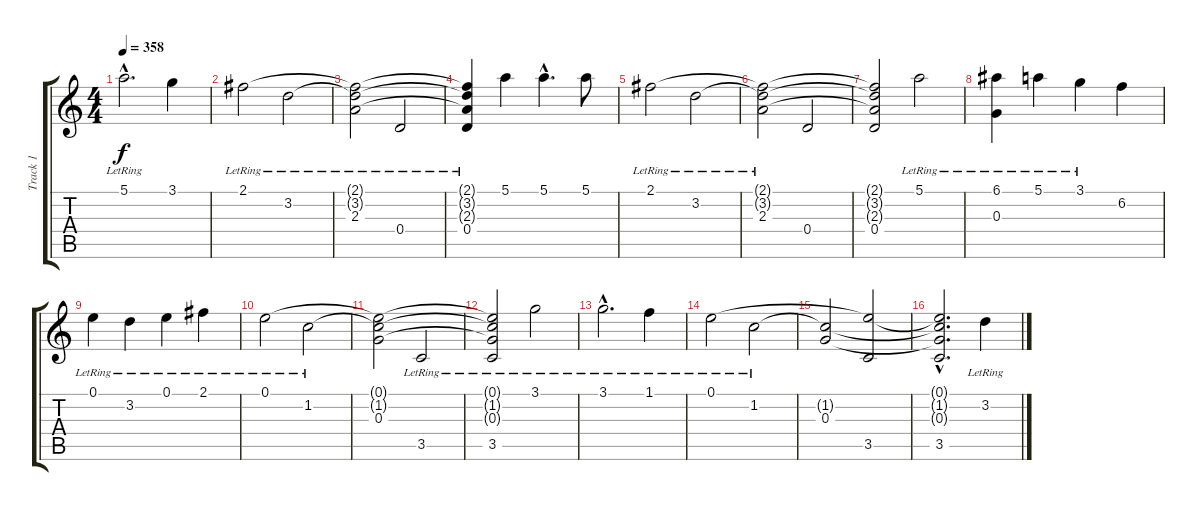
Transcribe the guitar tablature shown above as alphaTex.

\track ("Track 1" "Track 1") {instrument acousticguitarnylon}
\staff {score tabs}
\tuning (E4 B3 G3 D3 A2 E2) {hide}
\ts (4 4)
\tempo 358
\clef g2
\ks c
5.1{hac lr}.2{d dy f} 3.1.4 |
2.1{lr}.2 3.2{lr}.2 |
(2.1{t} 3.2{t} 2.3{lr}).2 0.4{lr}.2 |
(2.1{t} 3.2{t} 2.3{t} 0.4{lr}).4 5.1.4 5.1{hac}.4{d} 5.1.8 |
2.1{lr}.2 3.2{lr}.2 |
(2.1{t} 3.2{t} 2.3{lr}).2 0.4.2 |
(2.1{t} 3.2{t} 2.3{t} 0.4).2 5.1{lr}.2 |
(6.1{lr} 0.3{lr}).4 5.1{lr}.4 3.1{lr}.4 6.2.4 |
0.1{lr}.4 3.2{lr}.4 0.1{lr}.4 2.1{lr}.4 |
0.1{lr}.2 1.2{lr}.2 |
(0.1{t} 1.2{t} 0.3).2 3.5{lr}.2 |
(0.1{t} 1.2{t} 0.3{t} 3.5{lr}).2 3.1{lr}.2 |
3.1{hac lr}.2{d} 1.1{lr}.4 |
0.1{lr}.2 1.2{lr}.2 |
(1.2{t} 0.3).2 (0.1{t} 3.5).2 |
(0.1{hac t} 1.2{hac t} 0.3{hac t} 3.5{hac}).2{d} 3.2{lr}.4
